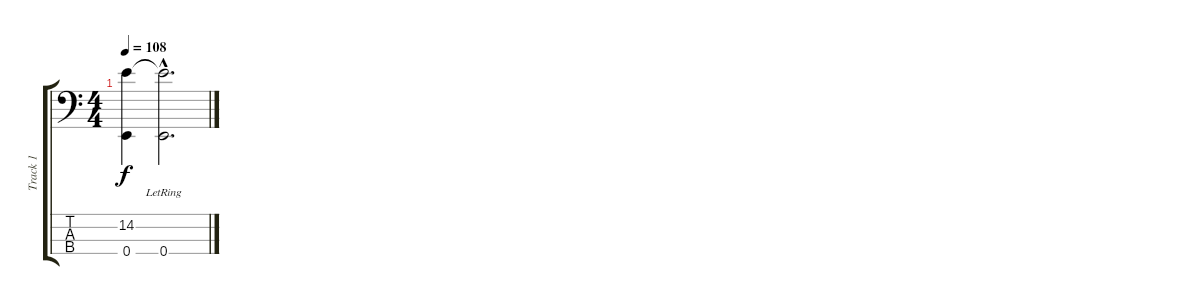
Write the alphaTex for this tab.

\track ("Track 1" "Track 1") {instrument electricbasspick}
\staff {score tabs}
\tuning (G2 D2 A1 E1) {hide}
\ts (4 4)
\tempo 108
\clef f4
\ks c
(14.2{t} 0.4).4{dy f} (14.2{hac t} 0.4{hac lr}).2{d}
